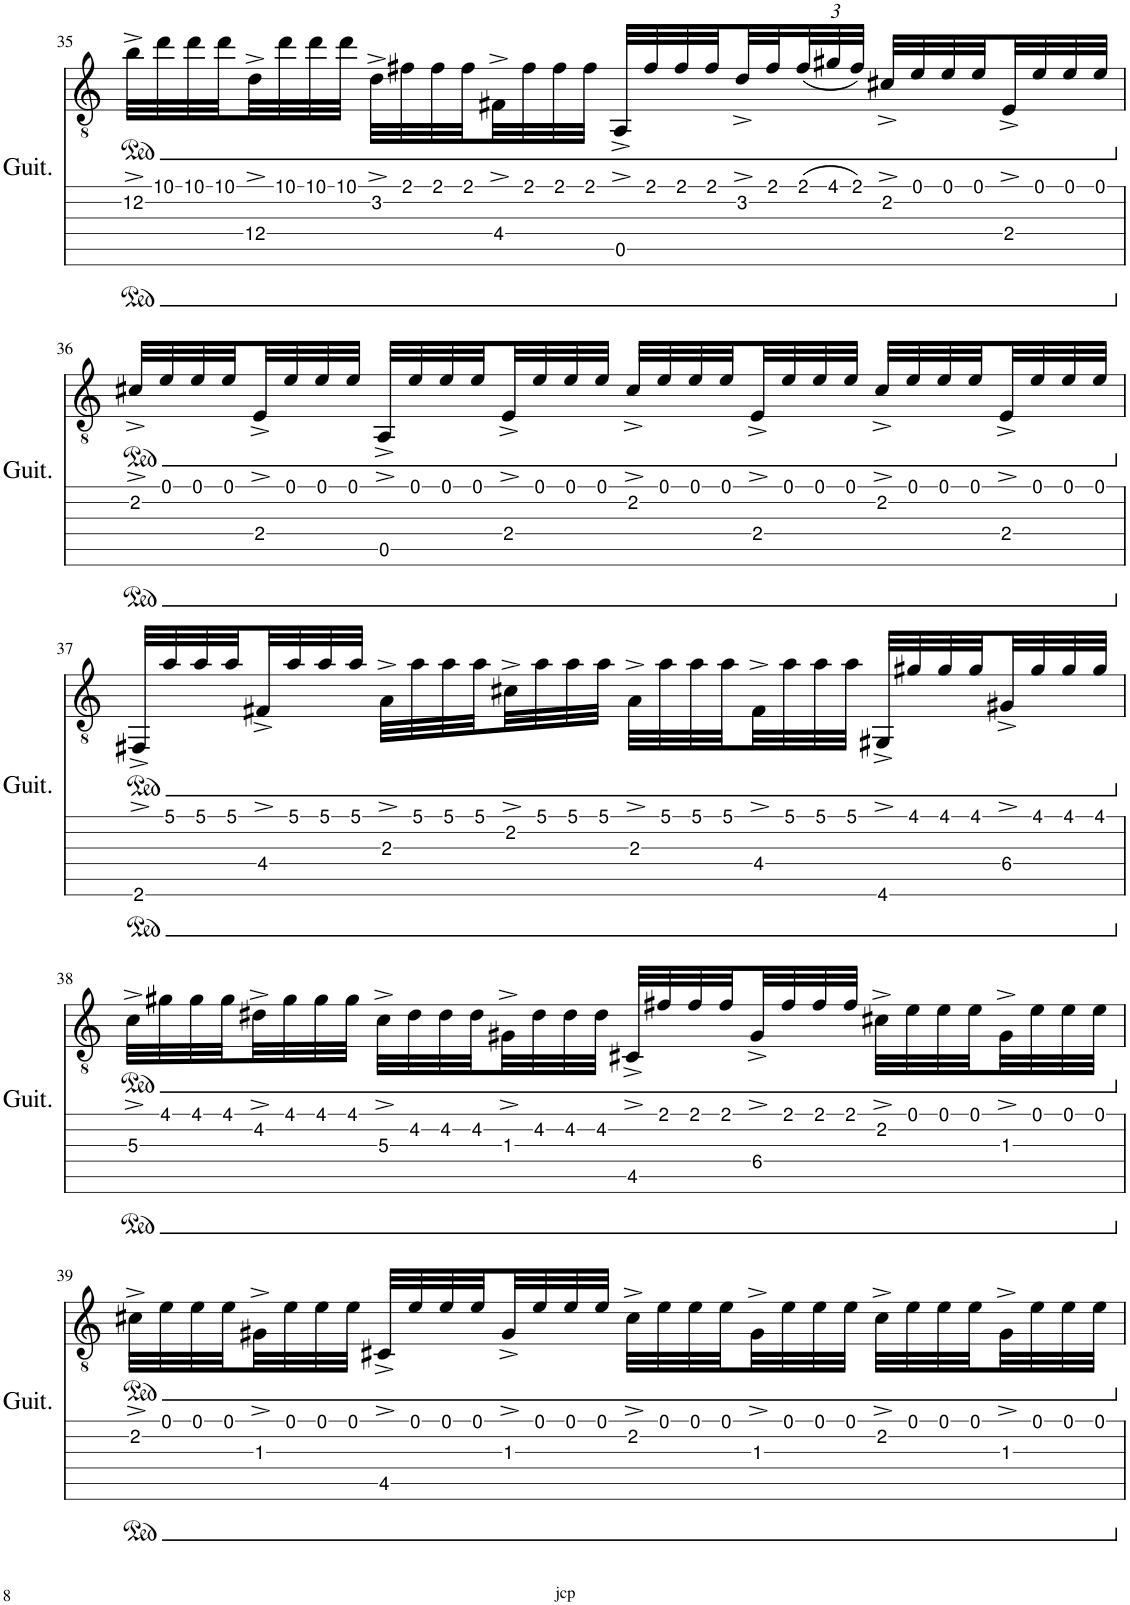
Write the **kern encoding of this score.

**kern	**kern
*part1	*part1
*staff2	*staff1
*I"Guitar	*
*I'Guit.	*
!!LO:PB:g=z
*	*clefGv2
*k[]	*k[]
*M4/4	*M4/4
*	*ped
=35	=35
32b^LLL	32b^\LLL
32dd	32dd\
32dd	32dd\
32ddJJ	32dd\
32d^LL	32d^\
32dd	32dd\
32dd	32dd\
32ddJJJ	32dd\JJJ
32d^LLL	32d^\LLL
32f#	32f#X\
32f#	32f#\
32f#JJ	32f#\
32F#^LL	32F#X^\
32f#	32f#\
32f#	32f#\
32f#JJJ	32f#\JJJ
32AA^LLL	32AA^/LLL
32f#	32f#/
32f#	32f#/
32f#JJ	32f#/
32d^LL	32d^/
32f#	32f#/
*Xbrackettup	*Xbrackettup
48f#	(48f#/
48g#	48g#X/
48f#JJJ	48f#/JJJ)
32c#^LLL	32c#X^/LLL
32e	32e/
32e	32e/
32eJJ	32e/
32E^LL	32E^/
32e	32e/
32e	32e/
32eJJJ	32e/JJJ
!!LO:LB:g=z
=36	=36
*	*Xped
*	*ped
32c#^LLL	32c#X^/LLL
32e	32e/
32e	32e/
32eJJ	32e/
32E^LL	32E^/
32e	32e/
32e	32e/
32eJJJ	32e/JJJ
32AA^LLL	32AA^/LLL
32e	32e/
32e	32e/
32eJJ	32e/
32E^LL	32E^/
32e	32e/
32e	32e/
32eJJJ	32e/JJJ
32c#^LLL	32c#^/LLL
32e	32e/
32e	32e/
32eJJ	32e/
32E^LL	32E^/
32e	32e/
32e	32e/
32eJJJ	32e/JJJ
32c#^LLL	32c#^/LLL
32e	32e/
32e	32e/
32eJJ	32e/
32E^LL	32E^/
32e	32e/
32e	32e/
32eJJJ	32e/JJJ
!!LO:LB:g=z
=37	=37
*	*Xped
*	*ped
32FF#^LLL	32FF#X^/LLL
32a	32a/
32a	32a/
32aJJ	32a/
32F#^LL	32F#X^/
32a	32a/
32a	32a/
32aJJJ	32a/JJJ
32A^LLL	32A^\LLL
32a	32a\
32a	32a\
32aJJ	32a\
32c#^LL	32c#X^\
32a	32a\
32a	32a\
32aJJJ	32a\JJJ
32A^LLL	32A^\LLL
32a	32a\
32a	32a\
32aJJ	32a\
32F#^LL	32F#^\
32a	32a\
32a	32a\
32aJJJ	32a\JJJ
32GG#^LLL	32GG#X^/LLL
32g#	32g#X/
32g#	32g#/
32g#JJ	32g#/
32G#^LL	32G#X^/
32g#	32g#/
32g#	32g#/
32g#JJJ	32g#/JJJ
!!LO:LB:g=z
=38	=38
*	*Xped
*	*ped
32c^LLL	32c^\LLL
32g#	32g#X\
32g#	32g#\
32g#JJ	32g#\
32d#^LL	32d#X^\
32g#	32g#\
32g#	32g#\
32g#JJJ	32g#\JJJ
32c^LLL	32c^\LLL
32d#	32d#\
32d#	32d#\
32d#JJ	32d#\
32G#^LL	32G#X^\
32d#	32d#\
32d#	32d#\
32d#JJJ	32d#\JJJ
32C#^LLL	32C#X^/LLL
32f#	32f#X/
32f#	32f#/
32f#JJ	32f#/
32G#^LL	32G#^/
32f#	32f#/
32f#	32f#/
32f#JJJ	32f#/JJJ
32c#^LLL	32c#X^\LLL
32e	32e\
32e	32e\
32eJJ	32e\
32G#^LL	32G#^\
32e	32e\
32e	32e\
32eJJJ	32e\JJJ
!!LO:LB:g=z
=39	=39
*	*Xped
*	*ped
32c#^LLL	32c#X^\LLL
32e	32e\
32e	32e\
32eJJ	32e\
32G#^LL	32G#X^\
32e	32e\
32e	32e\
32eJJJ	32e\JJJ
32C#^LLL	32C#X^/LLL
32e	32e/
32e	32e/
32eJJ	32e/
32G#^LL	32G#^/
32e	32e/
32e	32e/
32eJJJ	32e/JJJ
32c#^LLL	32c#^\LLL
32e	32e\
32e	32e\
32eJJ	32e\
32G#^LL	32G#^\
32e	32e\
32e	32e\
32eJJJ	32e\JJJ
32c#^LLL	32c#^\LLL
32e	32e\
32e	32e\
32eJJ	32e\
32G#^LL	32G#^\
32e	32e\
32e	32e\
32eJJJ	32e\JJJ
*	*Xped
=	=
*-	*-
